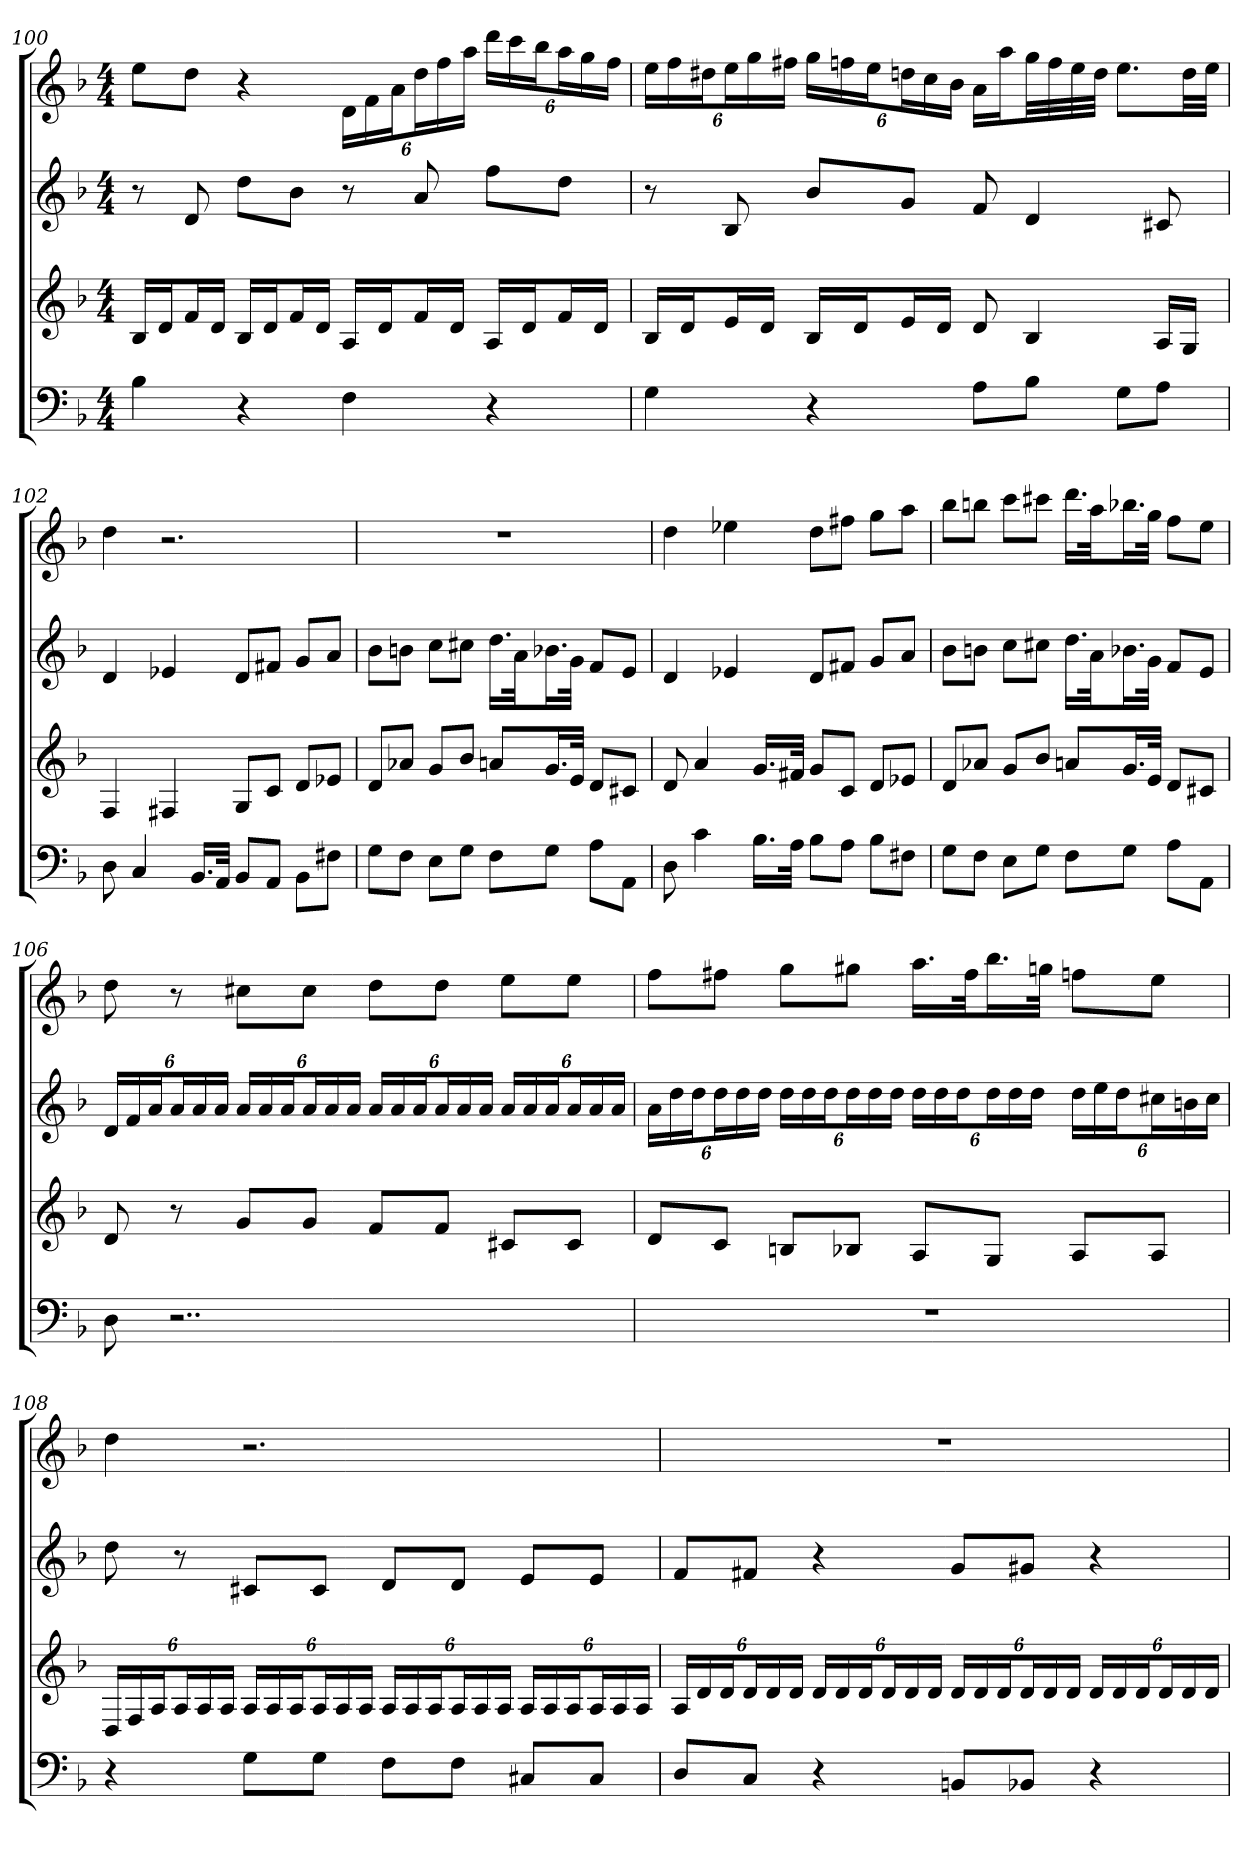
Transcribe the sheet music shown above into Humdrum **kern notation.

**kern	**kern	**kern	**kern
*part4	*part3	*part2	*part1
*staff4	*staff3	*staff2	*staff1
*k[b-]	*k[b-]	*k[b-]	*k[b-]
*d:	*d:	*d:	*d:
*M4/4	*M4/4	*M4/4	*M4/4
=100	=100	=100	=100
4B-	16B-LL	8r	8eeL
.	16dJ	.	.
.	16fL	8d	8ddJ
.	16dJJ	.	.
4r	16B-LL	8ddL	4r
.	16dJ	.	.
.	16fL	8b-J	.
.	16dJJ	.	.
4F	16ALL	8r	24dLL
.	.	.	24f
.	16dJ	.	.
.	.	.	24aJ
.	16fL	8a	24ddL
.	.	.	24ff
.	16dJJ	.	.
.	.	.	24aaJJ
4r	16ALL	8ffL	24dddLL
.	.	.	24ccc
.	16dJ	.	.
.	.	.	24bb-J
.	16fL	8ddJ	24aaL
.	.	.	24gg
.	16dJJ	.	.
.	.	.	24ffJJ
=101	=101	=101	=101
4G	16B-LL	8r	24eeLL
.	.	.	24ff
.	16dJ	.	.
.	.	.	24dd#XJ
.	16eL	8B-	24eeL
.	.	.	24gg
.	16dJJ	.	.
.	.	.	24ff#XJJ
4r	16B-LL	8b-L	24ggLL
.	.	.	24ffn
.	16dJ	.	.
.	.	.	24eeJ
.	16eL	8gJ	24ddnL
.	.	.	24cc
.	16dJJ	.	.
.	.	.	24b-JJ
8AL	8d	8f	16aLL
.	.	.	16aaJ
8B-J	4B-	4d	32ggLL
.	.	.	32ff
.	.	.	32ee
.	.	.	32ddJJJ
8GL	.	.	8.eeL
8AJ	16ALL	8c#X	.
.	16GJJ	.	32ddLL
.	.	.	32eeJJJ
=102	=102	=102	=102
8D	4F	4d	4dd
4C	.	.	.
.	4F#X	4e-X	2.r
16.BB-LL	.	.	.
32AAJJk	.	.	.
8BB-L	8GL	8dL	.
8AAJ	8cJ	8f#XJ	.
8BB-L	8dL	8gL	.
8F#XJ	8e-XJ	8aJ	.
=103	=103	=103	=103
8GL	8dL	8b-L	1r
8FJ	8a-XJ	8bnJ	.
8EL	8gL	8ccL	.
8GJ	8b-J	8cc#XJ	.
8FL	8anL	16.ddLL	.
.	.	32aJk	.
8GJ	16.gL	16.b-XL	.
.	32eJJk	32gJJk	.
8AL	8dL	8fL	.
8AAJ	8c#XJ	8eJ	.
=104	=104	=104	=104
8D	8d	4d	4dd
4c	4a	.	.
.	.	4e-X	4ee-X
16.B-LL	16.gLL	.	.
32AJJk	32f#XJJk	.	.
8B-L	8gL	8dL	8ddL
8AJ	8cJ	8f#XJ	8ff#XJ
8B-L	8dL	8gL	8ggL
8F#XJ	8e-XJ	8aJ	8aaJ
=105	=105	=105	=105
8GL	8dL	8b-L	8bb-L
8FJ	8a-XJ	8bnJ	8bbnJ
8EL	8gL	8ccL	8cccL
8GJ	8b-J	8cc#XJ	8ccc#XJ
8FL	8anL	16.ddLL	16.dddLL
.	.	32aJk	32aaJk
8GJ	16.gL	16.b-XL	16.bb-XL
.	32eJJk	32gJJk	32ggJJk
8AL	8dL	8fL	8ffL
8AAJ	8c#XJ	8eJ	8eeJ
=106	=106	=106	=106
8D	8d	24dLL	8dd
.	.	24f	.
.	.	24aJ	.
2..r	8r	24aL	8r
.	.	24a	.
.	.	24aJJ	.
.	8gL	24aLL	8cc#XL
.	.	24a	.
.	.	24aJ	.
.	8gJ	24aL	8cc#J
.	.	24a	.
.	.	24aJJ	.
.	8fL	24aLL	8ddL
.	.	24a	.
.	.	24aJ	.
.	8fJ	24aL	8ddJ
.	.	24a	.
.	.	24aJJ	.
.	8c#XL	24aLL	8eeL
.	.	24a	.
.	.	24aJ	.
.	8c#J	24aL	8eeJ
.	.	24a	.
.	.	24aJJ	.
=107	=107	=107	=107
1r	8dL	24aLL	8ffL
.	.	24dd	.
.	.	24ddJ	.
.	8cJ	24ddL	8ff#XJ
.	.	24dd	.
.	.	24ddJJ	.
.	8BnL	24ddLL	8ggL
.	.	24dd	.
.	.	24ddJ	.
.	8B-XJ	24ddL	8gg#XJ
.	.	24dd	.
.	.	24ddJJ	.
.	8AL	24ddLL	16.aaLL
.	.	24dd	.
.	.	24ddJ	.
.	.	.	32ff#Jk
.	8GJ	24ddL	16.bb-L
.	.	24dd	.
.	.	24ddJJ	.
.	.	.	32ggnJJk
.	8AL	24ddLL	8ffnL
.	.	24ee	.
.	.	24ddJ	.
.	8AJ	24cc#XL	8eeJ
.	.	24bn	.
.	.	24cc#JJ	.
=108	=108	=108	=108
4r	24DLL	8dd	4dd
.	24F	.	.
.	24AJ	.	.
.	24AL	8r	.
.	24A	.	.
.	24AJJ	.	.
8GL	24ALL	8c#XL	2.r
.	24A	.	.
.	24AJ	.	.
8GJ	24AL	8c#J	.
.	24A	.	.
.	24AJJ	.	.
8FL	24ALL	8dL	.
.	24A	.	.
.	24AJ	.	.
8FJ	24AL	8dJ	.
.	24A	.	.
.	24AJJ	.	.
8C#XL	24ALL	8eL	.
.	24A	.	.
.	24AJ	.	.
8C#J	24AL	8eJ	.
.	24A	.	.
.	24AJJ	.	.
=109	=109	=109	=109
8DL	24ALL	8fL	1r
.	24d	.	.
.	24dJ	.	.
8CJ	24dL	8f#XJ	.
.	24d	.	.
.	24dJJ	.	.
4r	24dLL	4r	.
.	24d	.	.
.	24dJ	.	.
.	24dL	.	.
.	24d	.	.
.	24dJJ	.	.
8BBnL	24dLL	8gL	.
.	24d	.	.
.	24dJ	.	.
8BB-XJ	24dL	8g#XJ	.
.	24d	.	.
.	24dJJ	.	.
4r	24dLL	4r	.
.	24d	.	.
.	24dJ	.	.
.	24dL	.	.
.	24d	.	.
.	24dJJ	.	.
=	=	=	=
*-	*-	*-	*-
